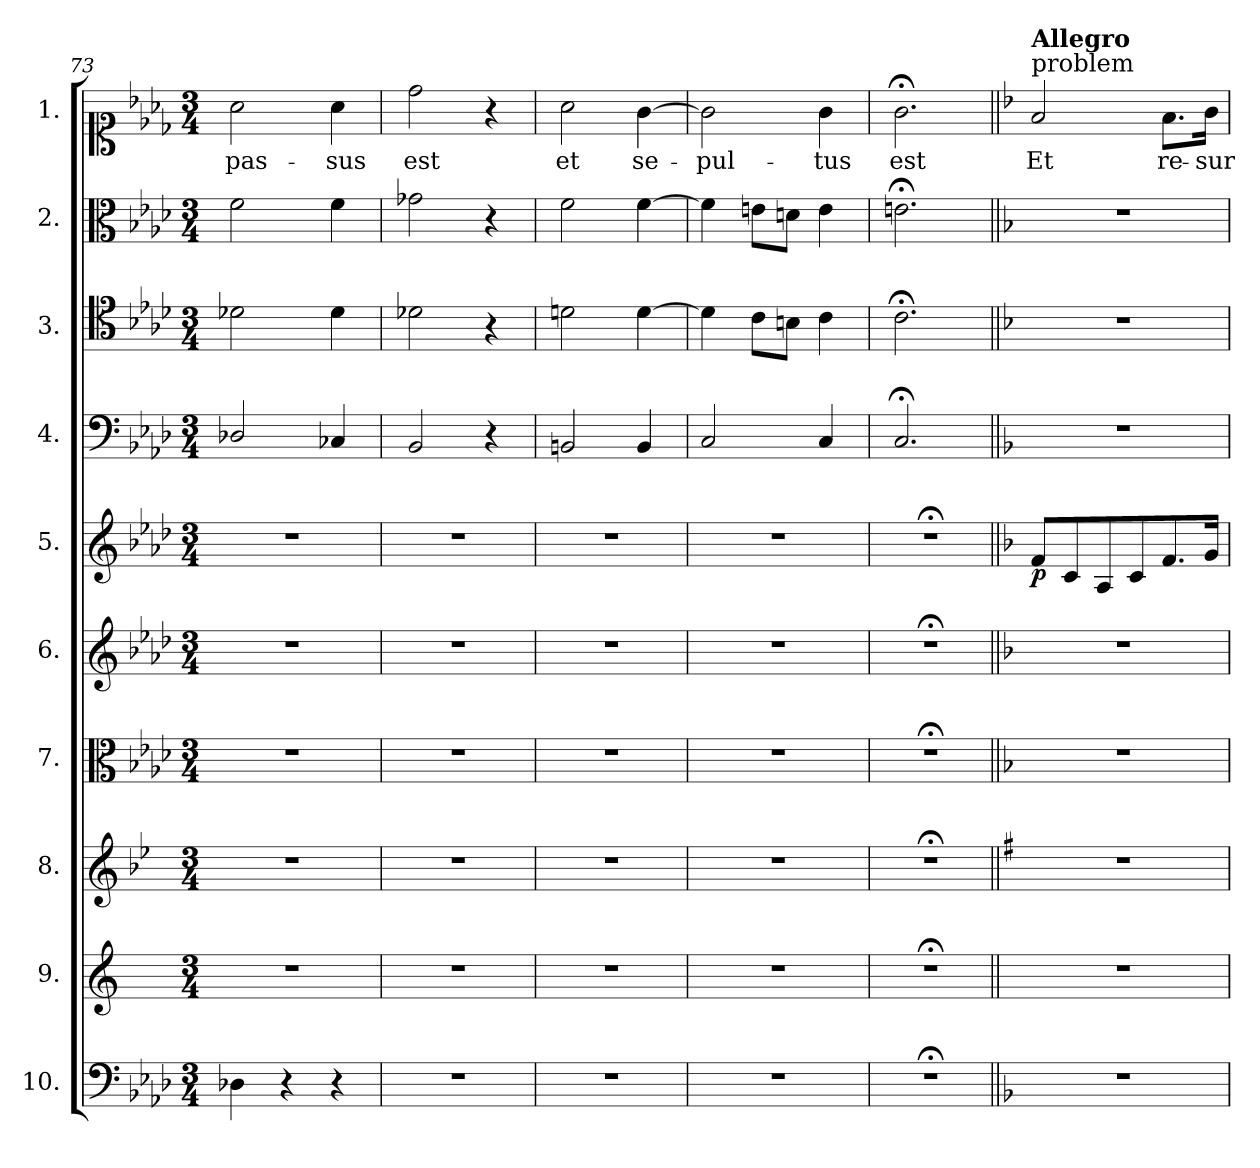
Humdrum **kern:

**kern	**kern	**kern	**kern	**kern	**kern	**dynam	**kern	**kern	**kern	**kern	**text
*part10	*part9	*part8	*part7	*part6	*part5	*part5	*part4	*part3	*part2	*part1	*part1
*staff10	*staff9	*staff8	*staff7	*staff6	*staff5	*staff5	*staff4	*staff3	*staff2	*staff1	*staff1
*I"10.	*I"9.	*I"8.	*I"7.	*I"6.	*I"5.	*	*I"4.	*I"3.	*I"2.	*I"1.	*
*clefF4	*clefG2	*clefG2	*clefC3	*clefG2	*clefG2	*	*clefF4	*clefC4	*clefC3	*clefC1	*
*	*ITrd4c7	*ITrd1c2	*	*	*	*	*	*	*	*	*
*k[b-e-a-d-]	*k[b-]	*k[b-e-a-d-]	*k[b-e-a-d-]	*k[b-e-a-d-]	*k[b-e-a-d-]	*	*k[b-e-a-d-]	*k[b-e-a-d-]	*k[b-e-a-d-]	*k[b-e-a-d-]	*
*M3/4	*M3/4	*M3/4	*M3/4	*M3/4	*M3/4	*	*M3/4	*M3/4	*M3/4	*M3/4	*
=73	=73	=73	=73	=73	=73	=73	=73	=73	=73	=73	=73
4D-X\	2.r	2.r	2.r	2.r	2.r	.	2D-X/	2d-X\	2f\	2a-\	pas-
4r	.	.	.	.	.	.	.	.	.	.	.
4r	.	.	.	.	.	.	4C-X/	4d-\	4f\	4a-\	-sus
=74	=74	=74	=74	=74	=74	=74	=74	=74	=74	=74	=74
2.r	2.r	2.r	2.r	2.r	2.r	.	2BB-/	2d-X\	2g-X\	2dd-\	est
.	.	.	.	.	.	.	4r	4r	4r	4r	.
=75	=75	=75	=75	=75	=75	=75	=75	=75	=75	=75	=75
2.r	2.r	2.r	2.r	2.r	2.r	.	2BBn/	2dn\	2f\	2a-\	et
.	.	.	.	.	.	.	4BB/	[4d\	[4f\	[4g\	se-
=76	=76	=76	=76	=76	=76	=76	=76	=76	=76	=76	=76
2.r	2.r	2.r	2.r	2.r	2.r	.	2C/	4dn\]	4f\]	2g\]	-pul-
.	.	.	.	.	.	.	.	8c\L	8en\L	.	.
.	.	.	.	.	.	.	.	8Bn\J	8dn\J	.	.
.	.	.	.	.	.	.	4C/	4c\	4e\	4g\	-tus
=77	=77	=77	=77	=77	=77	=77	=77	=77	=77	=77	=77
2.r;<	2.r;<	2.r;<	2.r;<	2.r;<	2.r;<	.	2.C;</	2.c;<\	2.en;<\	2.g;<\	est
=78||	=78||	=78||	=78||	=78||	=78||	=78||	=78||	=78||	=78||	=78||	=78||
*k[b-]	*k[b-]	*k[b-]	*k[b-]	*k[b-]	*k[b-]	*	*k[b-]	*k[b-]	*k[b-]	*k[b-]	*
!	!	!	!	!	!	!	!	!	!	!LO:TX:a:t=problem	!
!	!	!	!	!	!	!	!	!	!	!LO:TX:a:B:t=Allegro	!
2.r	2.r	2.r	2.r	2.r	8f/L	p	2.r	2.r	2.r	2f/	Et
.	.	.	.	.	8c/	.	.	.	.	.	.
.	.	.	.	.	8A/	.	.	.	.	.	.
.	.	.	.	.	8c/	.	.	.	.	.	.
.	.	.	.	.	8.f/	.	.	.	.	8.f\L	re-
.	.	.	.	.	16g/Jk	.	.	.	.	16g\Jk	-sur-
=	=	=	=	=	=	=	=	=	=	=	=
*-	*-	*-	*-	*-	*-	*-	*-	*-	*-	*-	*-
